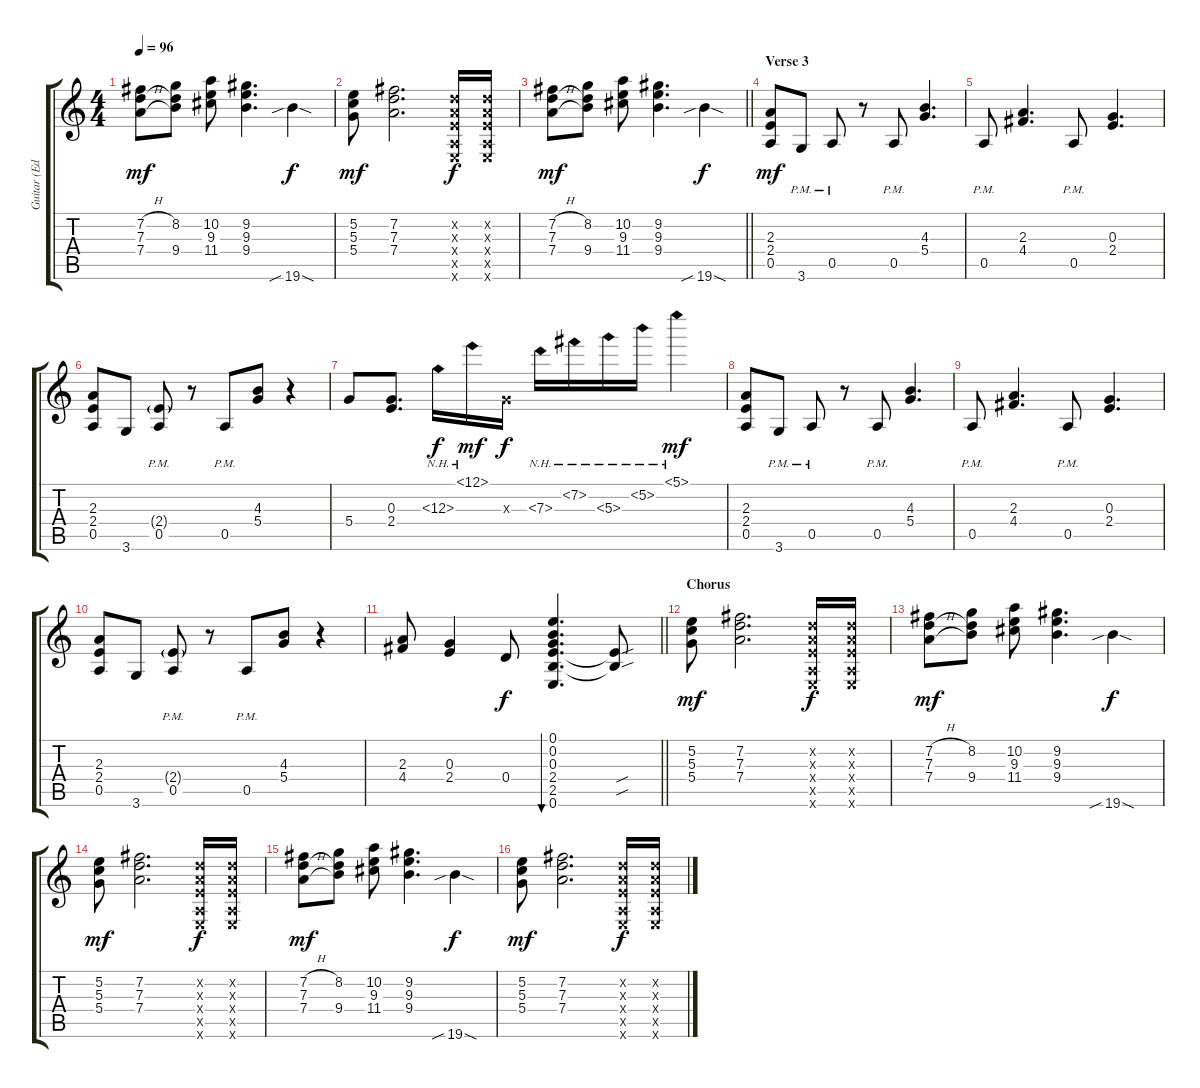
\track ("Guitar (Eddie Van Halen)" "Guitar (Ed") {instrument distortionguitar}
\staff {score tabs}
\tuning (E4 B3 G3 D3 A2 E2) {hide}
\ts (4 4)
\tempo 96
\clef g2
\ks c
(7.2{h} 7.3 7.4{h}).8{dy mf} (8.2 7.3{t} 9.4).8 (10.2 9.3 11.4).8 (9.2 9.3 9.4).4{d} 19.6{sib sod}.4{dy f} |
(5.2 5.3 5.4).8{dy mf} (7.2 7.3 7.4).2{d} (3.2{x} 2.3{x} 2.4{x} 0.5{x} 0.6{x}).16{dy f} (3.2{x} 2.3{x} 2.4{x} 0.5{x} 0.6{x}).16 |
\barLineRight lightlight
(7.2{h} 7.3 7.4{h}).8{dy mf} (8.2 7.3{t} 9.4).8 (10.2 9.3 11.4).8 (9.2 9.3 9.4).4{d} 19.6{sib sod}.4{dy f} |
\section ("" "Verse 3")
(2.3 2.4 0.5).8{dy mf} 3.6{pm}.8 0.5{pm}.8 r.8 0.5{pm}.8 (4.3 5.4).4{d} |
0.5{pm}.8 (2.3 4.4).4{d} 0.5{pm}.8 (0.3 2.4).4{d} |
(2.3 2.4 0.5).8 3.6.8 (2.4{g} 0.5{pm}).8 r.8 0.5{pm}.8 (4.3 5.4).8 r.4 |
5.4.8 (0.3 2.4).8{d} 12.3{nh}.16{dy f} 12.1{nh}.16{dy mf} 0.3{x}.16{dy f} 7.3{nh}.16 7.2{nh}.16 5.3{nh}.16 5.2{nh}.16 5.1{nh}.4{dy mf} |
(2.3 2.4 0.5).8 3.6{pm}.8 0.5{pm}.8 r.8 0.5{pm}.8 (4.3 5.4).4{d} |
0.5{pm}.8 (2.3 4.4).4{d} 0.5{pm}.8 (0.3 2.4).4{d} |
(2.3 2.4 0.5).8 3.6.8 (2.4{g} 0.5{pm}).8 r.8 0.5{pm}.8 (4.3 5.4).8 r.4 |
\barLineRight lightlight
(2.3 4.4).8 (0.3 2.4).4 0.4.8{dy f} (0.1 0.2 0.3 2.4 2.5 0.6).4{d bu 60} (2.4{sou t} 2.5{sou t}).8 |
\section ("" "Chorus")
(5.2 5.3 5.4).8{dy mf} (7.2 7.3 7.4).2{d} (3.2{x} 2.3{x} 2.4{x} 0.5{x} 0.6{x}).16{dy f} (3.2{x} 2.3{x} 2.4{x} 0.5{x} 0.6{x}).16 |
(7.2{h} 7.3 7.4{h}).8{dy mf} (8.2 7.3{t} 9.4).8 (10.2 9.3 11.4).8 (9.2 9.3 9.4).4{d} 19.6{sib sod}.4{dy f} |
(5.2 5.3 5.4).8{dy mf} (7.2 7.3 7.4).2{d} (3.2{x} 2.3{x} 2.4{x} 0.5{x} 0.6{x}).16{dy f} (3.2{x} 2.3{x} 2.4{x} 0.5{x} 0.6{x}).16 |
(7.2{h} 7.3 7.4{h}).8{dy mf} (8.2 7.3{t} 9.4).8 (10.2 9.3 11.4).8 (9.2 9.3 9.4).4{d} 19.6{sib sod}.4{dy f} |
(5.2 5.3 5.4).8{dy mf} (7.2 7.3 7.4).2{d} (3.2{x} 2.3{x} 2.4{x} 0.5{x} 0.6{x}).16{dy f} (3.2{x} 2.3{x} 2.4{x} 0.5{x} 0.6{x}).16
